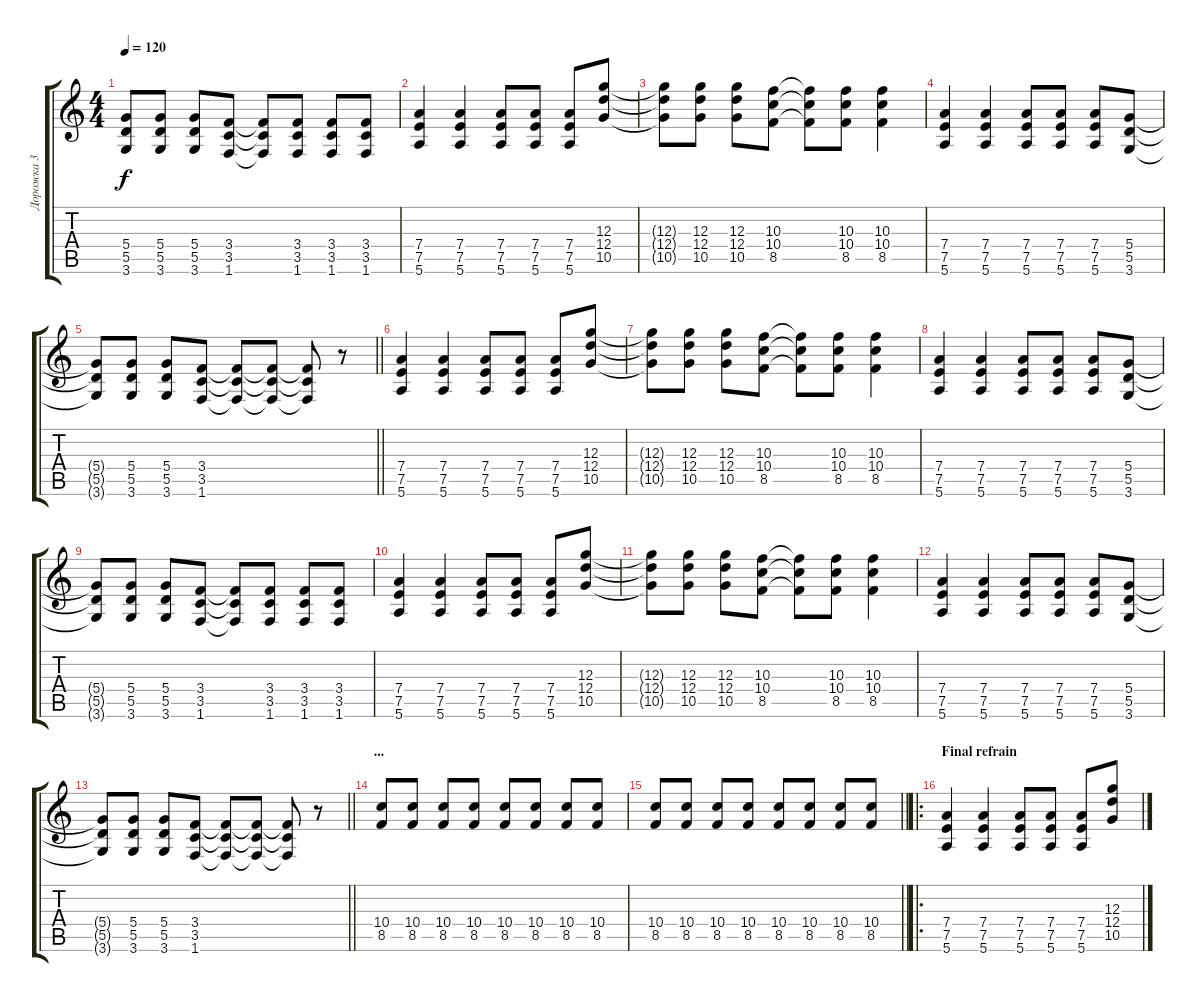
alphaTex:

\track ("Дорожка 3" "Дорожка 3") {instrument distortionguitar}
\staff {score tabs}
\tuning (E4 B3 G3 D3 A2 E2) {hide}
\ts (4 4)
\tempo 120
\clef g2
\ks c
(5.4{t} 5.5{t} 3.6{t}).8{dy f} (5.4 5.5 3.6).8 (5.4 5.5 3.6).8 (3.4 3.5 1.6).8 (3.4{t} 3.5{t} 1.6{t}).8 (3.4 3.5 1.6).8 (3.4 3.5 1.6).8 (3.4 3.5 1.6).8 |
(7.4 7.5 5.6).4 (7.4 7.5 5.6).4 (7.4 7.5 5.6).8 (7.4 7.5 5.6).8 (7.4 7.5 5.6).8 (12.3 12.4 10.5).8 |
(12.3{t} 12.4{t} 10.5{t}).8 (12.3 12.4 10.5).8 (12.3 12.4 10.5).8 (10.3 10.4 8.5).8 (10.3{t} 10.4{t} 8.5{t}).8 (10.3 10.4 8.5).8 (10.3 10.4 8.5).4 |
(7.4 7.5 5.6).4 (7.4 7.5 5.6).4 (7.4 7.5 5.6).8 (7.4 7.5 5.6).8 (7.4 7.5 5.6).8 (5.4 5.5 3.6).8 |
\barLineRight lightlight
(5.4{t} 5.5{t} 3.6{t}).8 (5.4 5.5 3.6).8 (5.4 5.5 3.6).8 (3.4 3.5 1.6).8 (3.4{t} 3.5{t} 1.6{t}).8 (3.4{t} 3.5{t} 1.6{t}).8 (3.4{t} 3.5{t} 1.6{t}).8 r.8 |
(7.4 7.5 5.6).4 (7.4 7.5 5.6).4 (7.4 7.5 5.6).8 (7.4 7.5 5.6).8 (7.4 7.5 5.6).8 (12.3 12.4 10.5).8 |
(12.3{t} 12.4{t} 10.5{t}).8 (12.3 12.4 10.5).8 (12.3 12.4 10.5).8 (10.3 10.4 8.5).8 (10.3{t} 10.4{t} 8.5{t}).8 (10.3 10.4 8.5).8 (10.3 10.4 8.5).4 |
(7.4 7.5 5.6).4 (7.4 7.5 5.6).4 (7.4 7.5 5.6).8 (7.4 7.5 5.6).8 (7.4 7.5 5.6).8 (5.4 5.5 3.6).8 |
(5.4{t} 5.5{t} 3.6{t}).8 (5.4 5.5 3.6).8 (5.4 5.5 3.6).8 (3.4 3.5 1.6).8 (3.4{t} 3.5{t} 1.6{t}).8 (3.4 3.5 1.6).8 (3.4 3.5 1.6).8 (3.4 3.5 1.6).8 |
(7.4 7.5 5.6).4 (7.4 7.5 5.6).4 (7.4 7.5 5.6).8 (7.4 7.5 5.6).8 (7.4 7.5 5.6).8 (12.3 12.4 10.5).8 |
(12.3{t} 12.4{t} 10.5{t}).8 (12.3 12.4 10.5).8 (12.3 12.4 10.5).8 (10.3 10.4 8.5).8 (10.3{t} 10.4{t} 8.5{t}).8 (10.3 10.4 8.5).8 (10.3 10.4 8.5).4 |
(7.4 7.5 5.6).4 (7.4 7.5 5.6).4 (7.4 7.5 5.6).8 (7.4 7.5 5.6).8 (7.4 7.5 5.6).8 (5.4 5.5 3.6).8 |
\barLineRight lightlight
(5.4{t} 5.5{t} 3.6{t}).8 (5.4 5.5 3.6).8 (5.4 5.5 3.6).8 (3.4 3.5 1.6).8 (3.4{t} 3.5{t} 1.6{t}).8 (3.4{t} 3.5{t} 1.6{t}).8 (3.4{t} 3.5{t} 1.6{t}).8 r.8 |
\section ("" "...")
(10.4 8.5).8 (10.4 8.5).8 (10.4 8.5).8 (10.4 8.5).8 (10.4 8.5).8 (10.4 8.5).8 (10.4 8.5).8 (10.4 8.5).8 |
\barLineRight lightlight
(10.4 8.5).8 (10.4 8.5).8 (10.4 8.5).8 (10.4 8.5).8 (10.4 8.5).8 (10.4 8.5).8 (10.4 8.5).8 (10.4 8.5).8 |
\ro
\section ("" "Final refrain")
(7.4 7.5 5.6).4 (7.4 7.5 5.6).4 (7.4 7.5 5.6).8 (7.4 7.5 5.6).8 (7.4 7.5 5.6).8 (12.3 12.4 10.5).8
